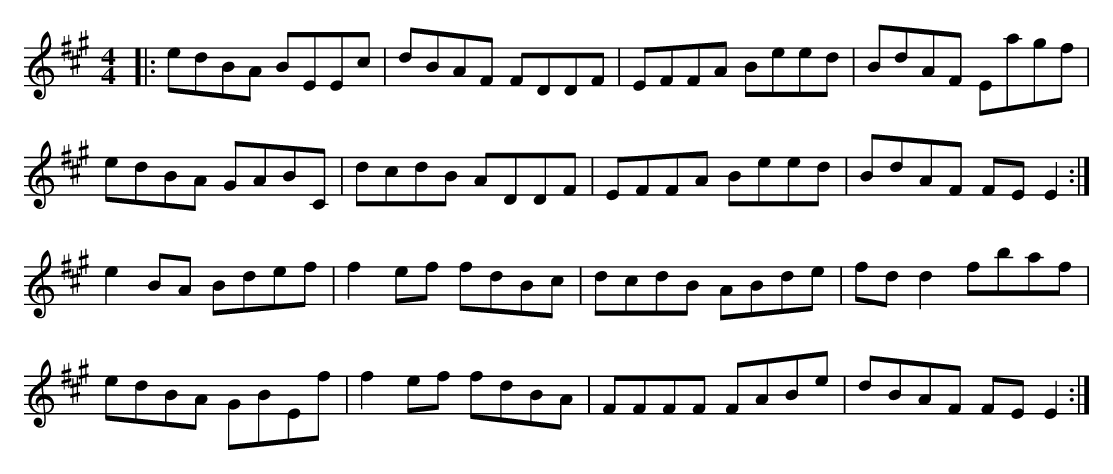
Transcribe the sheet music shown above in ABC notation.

X:1
M:4/4
K:Emix
|:edBA BEEc|dBAF FDDF|EFFA Beed|BdAF Eagf|
edBA GABC|dcdB ADDF|EFFA Beed|BdAF FE E2:|
e2 BA Bdef|f2 ef fdBc|dcdB ABde|fd d2 fbaf|
edBA GBEf|f2 ef fdBA|FFFF FABe|dBAF FE E2:|
